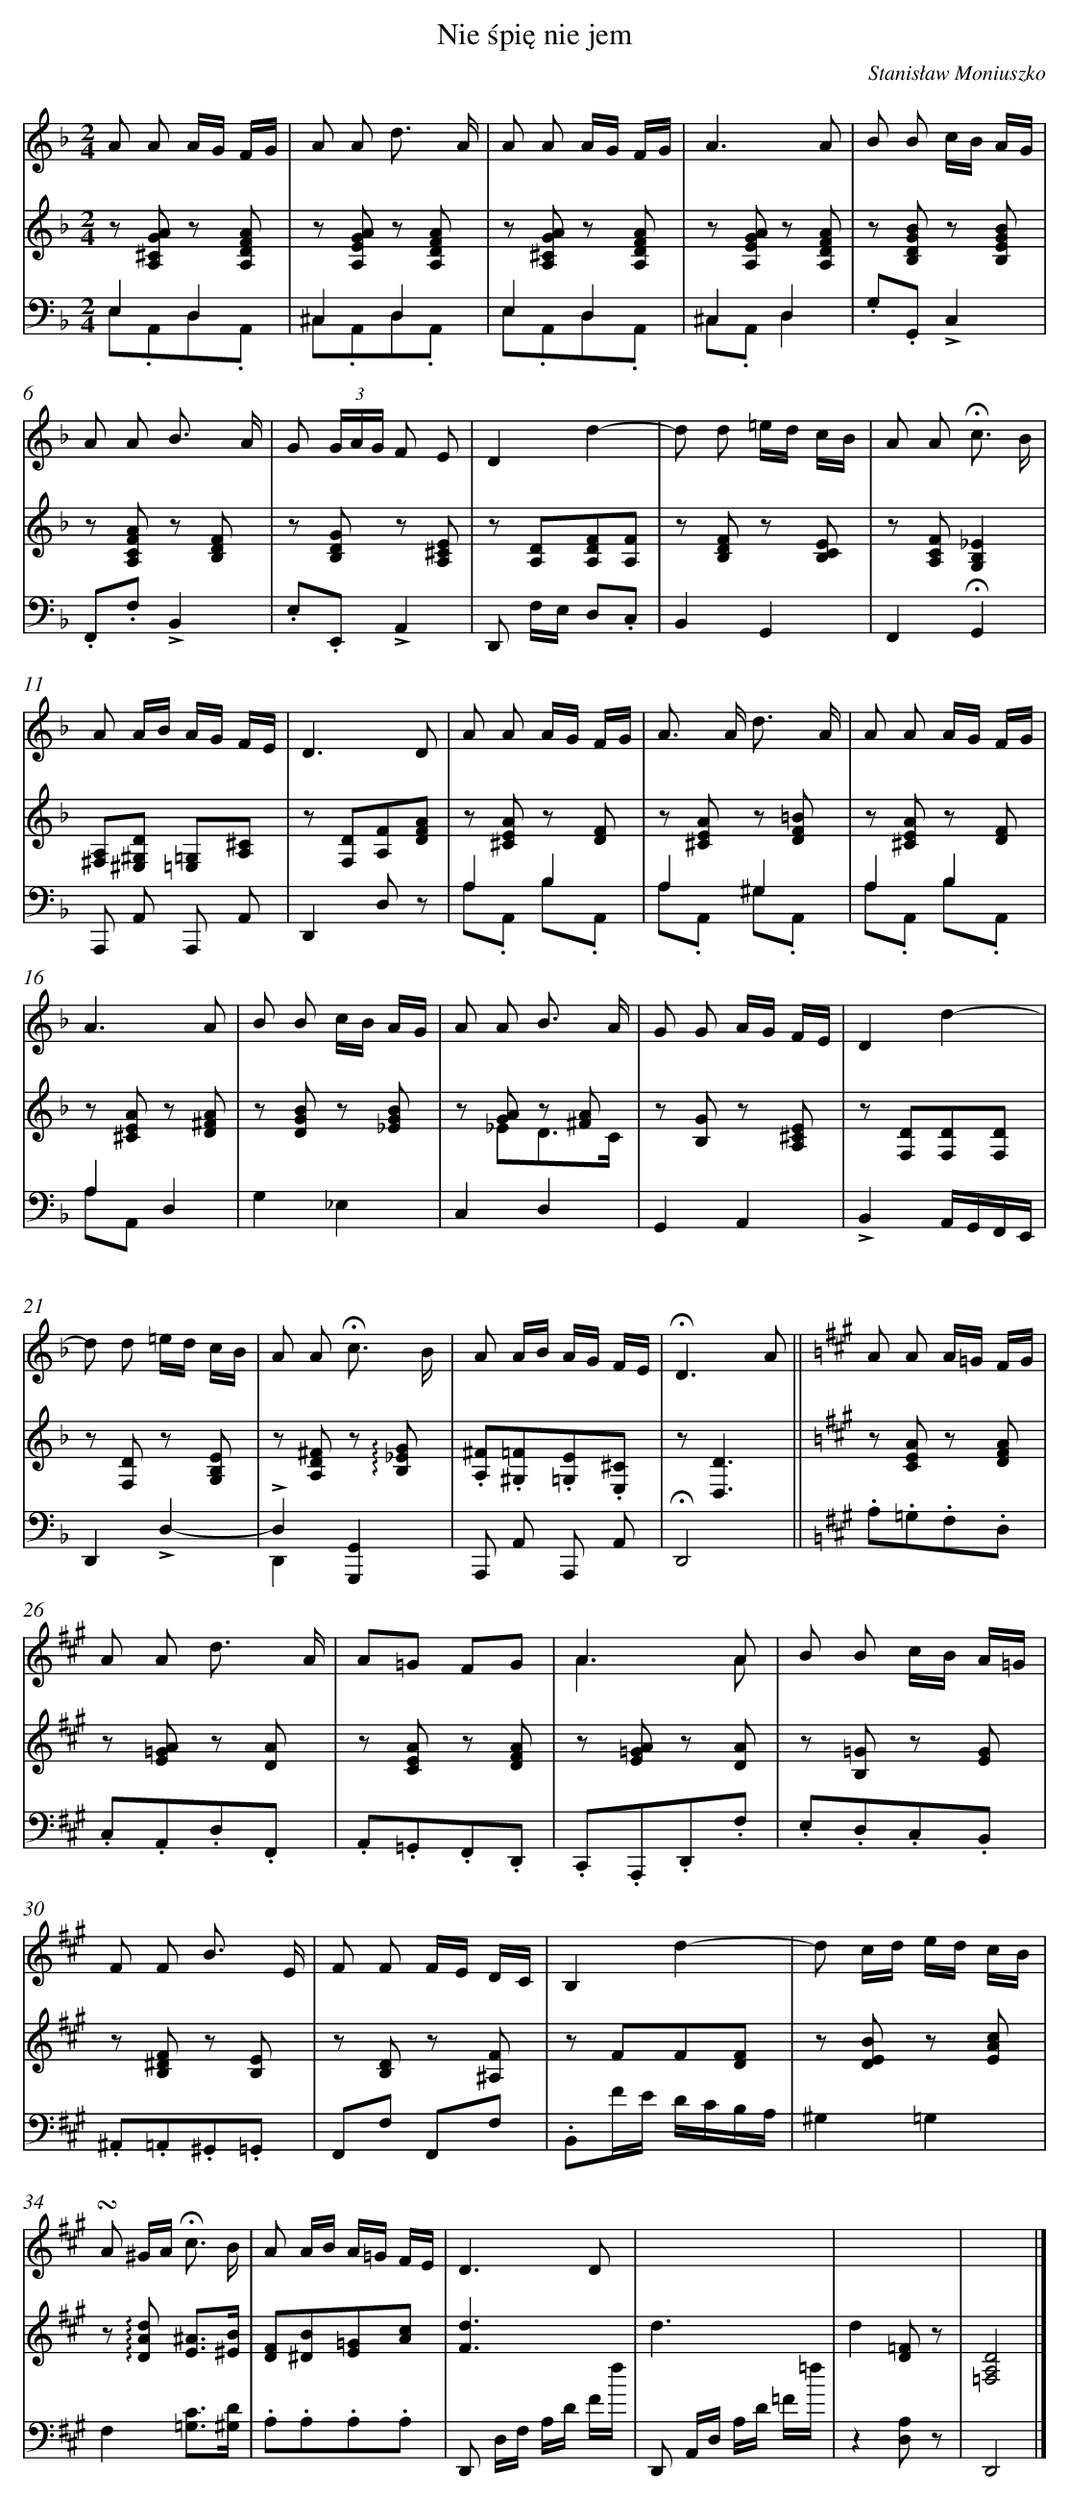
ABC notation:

X:1
T: Nie śpię nie jem
C: Stanisław Moniuszko
L: 1/8
M: 2/4
V: 1 clef=treble
V: 2 clef=treble
V: 3 clef=bass
K: F
[V:1] A A A/G/ F/G/ |
[V:2] z [AG^CA,] z [AFDA,] |
[V:3] E,2D,2 & E,.A,,D,.A,, |
[V:1] A A d3/ A/ |
[V:2] z [AGEA,] z [AFDA,] |
[V:3] ^C,2D,2 & ^C,.A,,D,.A,, |
[V:1] A A A/G/ F/G/ |
[V:2] z [AG^CA,] z [AFDA,] |
[V:3] E,2D,2 & E,.A,,D,.A,, |
[V:1] A3A |
[V:2] z [AGEA,] z [AFDA,] |
[V:3] ^C,2D,2 & ^C,.A,,D,2 |
[V:1] B B c/B/ A/G/ |
[V:2] z [BGDB,] z [BGEB,] |
[V:3] .G,.G,,!accent!C,2 |
[V:1] A A B3/ A/ |
[V:2] z [AFCA,] z [FDB,] |
[V:3] .F,,.F,!accent!B,,2 |
[V:1] G (3G/A/G/ F E |
[V:2] z [GDB,] z [E^CA,] |
[V:3] .E,.E,,!accent!A,,2 |
[V:1] D2d2- |
[V:2] z [DA,][FDA,][FA,] |
[V:3] D,, F,/E,/ D,.C, |
[V:1] d d =e/d/ c/B/ |
[V:2] z [FDB,] z [ECB,] |
[V:3] B,,2G,,2 |
[V:1] A A !fermata!c3/ B/ |
[V:2] z [FCA,][_E2B,2G,2] |
[V:3] F,,2!fermata!G,,2 |
[V:1] A A/B/ A/G/ F/E/ |
[V:2] [A,^F,][D^G,^E,] [=G,=E,][^CA,] |
[V:3] A,,, A,, A,,, A,, |
[V:1] D3D |
[V:2] z [DF,][FA,][AFD] |
[V:3] D,,2D, z |
[V:1] A A A/G/ F/G/ |
[V:2] z [AE^C] z [FD] |
[V:3] A,2B,2 & A,.A,, B,.A,, |
[V:1] A> A d3/ A/ |
[V:2] z [AE^C] z [=BFD] |
[V:3] A,2^G,2 & A,.A,, ^G,.A,, |
[V:1] A A A/G/ F/G/ |
[V:2] z [AE^C] z [FD] |
[V:3] A,2B,2 & A,.A,, B,.A,, |
[V:1] A3A |
[V:2] z [AE^C] z [A^FD] |
[V:3] A,2D,2 & A,A,,x2 |
[V:1] B B c/B/ A/G/ |
[V:2] z [BGD] z [BG_E] |
[V:3] G,2_E,2 |
[V:1] A A B3/ A/ |
[V:2] z [AG] z [A^F] & x _ED3/C/ |
[V:3] C,2D,2 |
[V:1] G G A/G/ F/E/ |
[V:2] z [GB,] z [E^CA,] |
[V:3] G,,2A,,2 |
[V:1] D2d2- |
[V:2] z [DF,][DF,][DF,] |
[V:3] !accent!B,,2A,,/G,,/F,,/E,,/ |
[V:1] d d =e/d/ c/B/ |
[V:2] z [DF,] z [EB,G,] |
[V:3] D,,2!accent!D,2- |
[V:1] A A !fermata!c3/ B/ |
[V:2] z [^FDA,] z !arpeggio![G_EB,] |
[V:3] !accent!D,2[G,,2G,,,2] & D,,2x2 |
[V:1] A A/B/ A/G/ F/E/ |
[V:2] .[^FA,].[=F^G,].[E=G,].[^CE,] |
[V:3] A,,, A,, A,,, A,, |
[V:1] !fermata!D3A ||
[V:2] z[D3D,3] ||
[V:3] !fermata!D,,4 ||
[V:1]  [K:A] A A A/=G/ F/G/ |
[V:2]  [K:A] z [AEC] z [AFD] |
[V:3]  [K:A] .A,.=G,.F,.D, |
[V:1] A A d3/ A/ |
[V:2] z [A=GE] z [AD] |
[V:3] .C,.A,,.D,.F,, |
[V:1] A=G FG |
[V:2] z [AEC] z [AFD] |
[V:3] .A,,.=G,,.F,,.D,, |
[V:1] A3A & A3A |
[V:2] z [A=GE] z [AD] |
[V:3] .C,,.A,,,.D,,.F, |
[V:1] B B c/B/ A/=G/ |
[V:2] z [=GB,] z [GE] |
[V:3] .E,.D,.C,.B,, |
[V:1] F F B3/ E/ |
[V:2] z [F^DB,] z [EB,] |
[V:3] .^A,,.=A,,.^G,,.=G,, |
[V:1] F F F/E/ D/C/ |
[V:2] z [DB,] z [F^A,] |
[V:3] F,,F, F,,F, |
[V:1] B,2d2- |
[V:2] z FF[FD] |
[V:3] .B,,F/E/ D/C/B,/A,/ |
[V:1] d c/d/ e/d/ c/B/ |
[V:2] z [BED] z [cAE] |
[V:3] ^G,2=G,2 |
[V:1] !turn!A ^G/A< !fermata!c B/ |
[V:2] z !arpeggio![dAD] [^A3/E3/][B/^E/] |
[V:3] F,2[C3/=G,3/][D/^G,/] |
[V:1] A A/B/ A/=G/ F/E/ |
[V:2] [FD][B^D][=GE][cA] |
[V:3] .A,.A,.A,.A, |
[V:1] D3D |
[V:2] [d3F3]x |
[V:3] D,, D,/F,/ A,/D/ F/f/ |
[V:1] x4 |
[V:2] d3x |
[V:3] D,, A,,/D,/ A,/D/ =F/=f/ |
[V:1] x4 |
[V:2] d2[=FD] z |
[V:3] z2[A,D,] z |
[V:1] x4 |]
[V:2] [D4A,4=F,4] |]
[V:3] D,,4 |]
